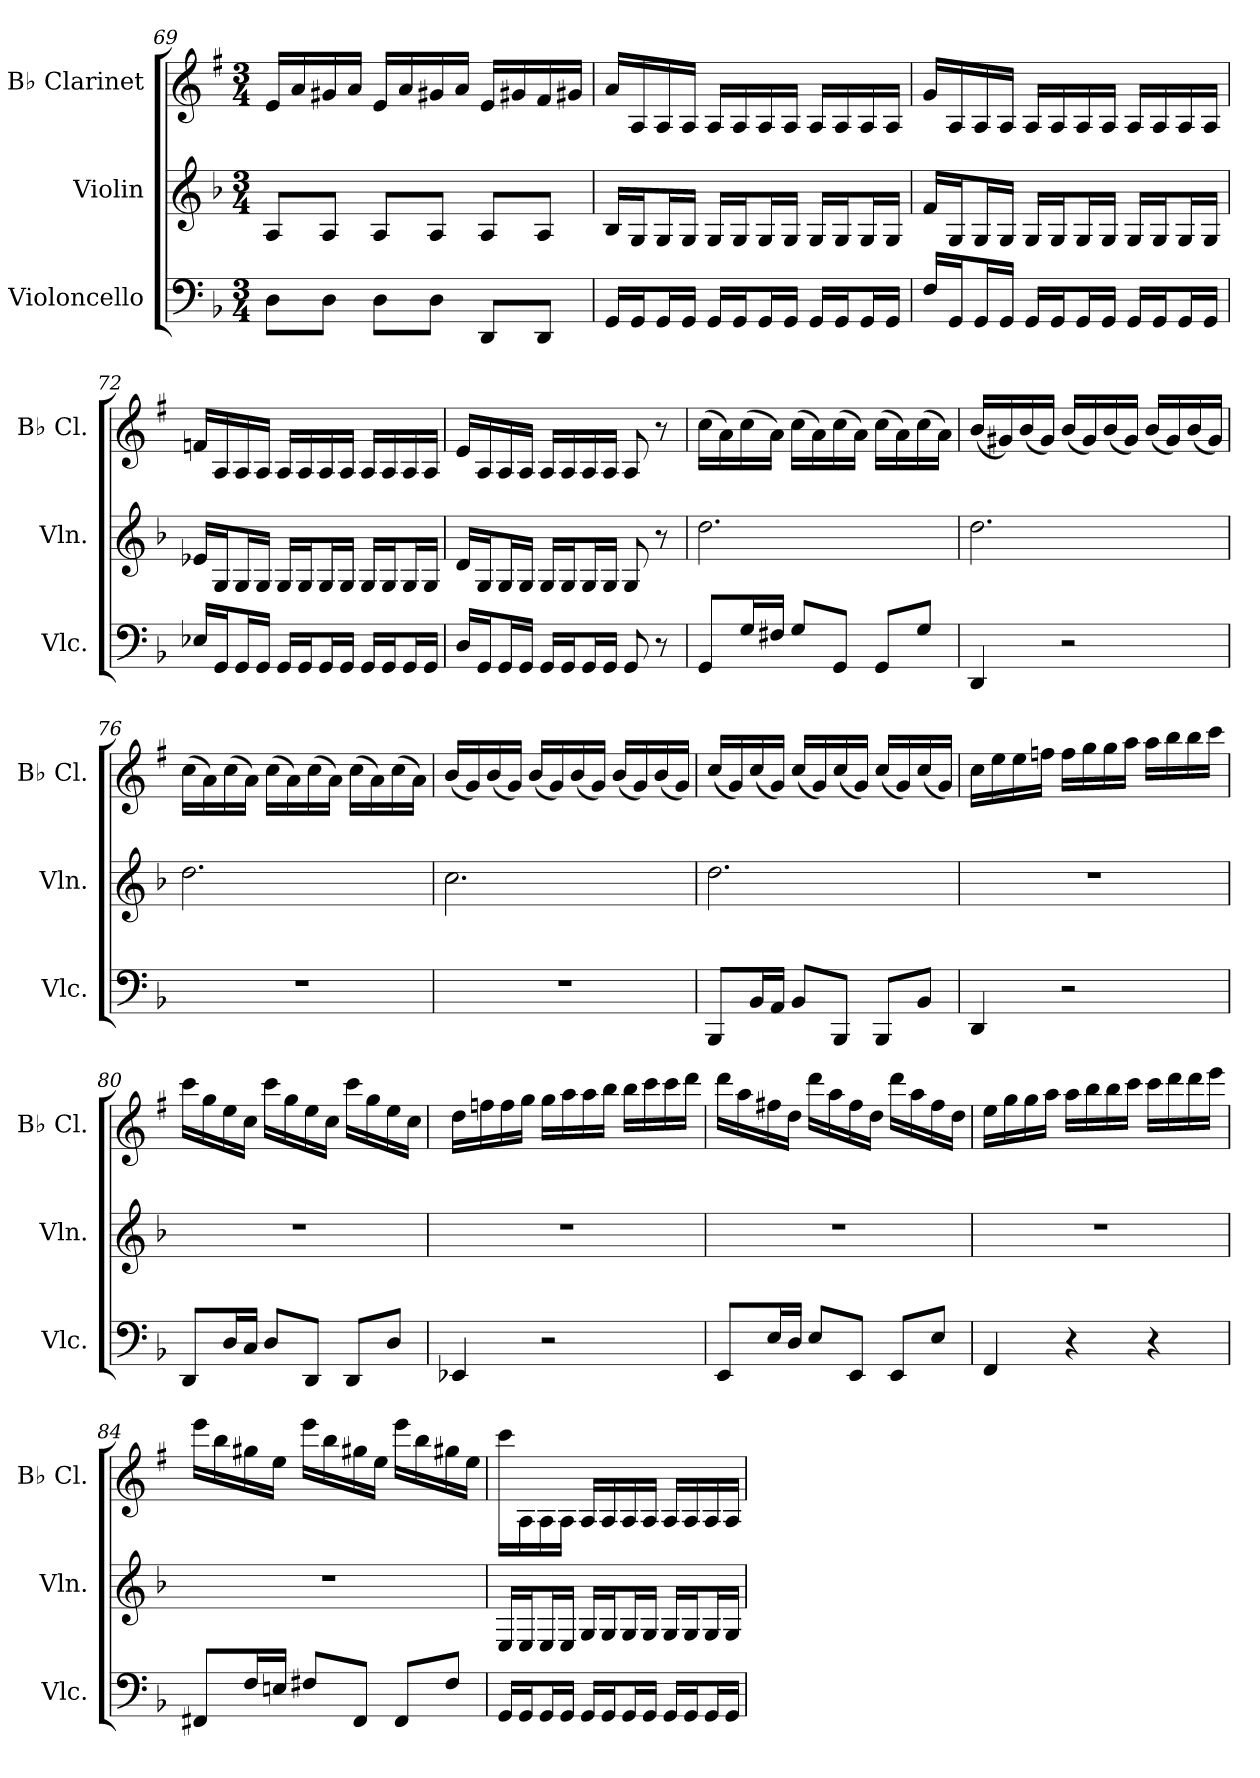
**kern	**kern	**kern
*part3	*part2	*part1
*staff3	*staff2	*staff1
*I"Violoncello	*I"Violin	*I"B♭ Clarinet
*I'Vlc.	*I'Vln.	*I'B♭ Cl.
*clefF4	*clefG2	*clefG2
*	*	*ITrd1c2
*k[b-]	*k[b-]	*k[b-]
*M3/4	*M3/4	*M3/4
=69	=69	=69
8D\L	8A/L	16d/LL
.	.	16g/
8D\J	8A/J	16f#X/
.	.	16g/JJ
8D\L	8A/L	16d/LL
.	.	16g/
8D\J	8A/J	16f#X/
.	.	16g/JJ
8DD/L	8A/L	16d/LL
.	.	16f#X/
8DD/J	8A/J	16e/
.	.	16f#X/JJ
!!LO:LB:g=z
=70	=70	=70
16GG/LL	16B-/LL	16g/LL
16GG/J	16G/J	16G/
16GG/L	16G/L	16G/
16GG/JJ	16G/JJ	16G/JJ
16GG/LL	16G/LL	16G/LL
16GG/J	16G/J	16G/
16GG/L	16G/L	16G/
16GG/JJ	16G/JJ	16G/JJ
16GG/LL	16G/LL	16G/LL
16GG/J	16G/J	16G/
16GG/L	16G/L	16G/
16GG/JJ	16G/JJ	16G/JJ
=71	=71	=71
16F/LL	16f/LL	16f/LL
16GG/J	16G/J	16G/
16GG/L	16G/L	16G/
16GG/JJ	16G/JJ	16G/JJ
16GG/LL	16G/LL	16G/LL
16GG/J	16G/J	16G/
16GG/L	16G/L	16G/
16GG/JJ	16G/JJ	16G/JJ
16GG/LL	16G/LL	16G/LL
16GG/J	16G/J	16G/
16GG/L	16G/L	16G/
16GG/JJ	16G/JJ	16G/JJ
!!LO:LB:g=z
=72	=72	=72
16E-X/LL	16e-X/LL	16e-X/LL
16GG/J	16G/J	16G/
16GG/L	16G/L	16G/
16GG/JJ	16G/JJ	16G/JJ
16GG/LL	16G/LL	16G/LL
16GG/J	16G/J	16G/
16GG/L	16G/L	16G/
16GG/JJ	16G/JJ	16G/JJ
16GG/LL	16G/LL	16G/LL
16GG/J	16G/J	16G/
16GG/L	16G/L	16G/
16GG/JJ	16G/JJ	16G/JJ
=73	=73	=73
16D/LL	16d/LL	16d/LL
16GG/J	16G/J	16G/
16GG/L	16G/L	16G/
16GG/JJ	16G/JJ	16G/JJ
16GG/LL	16G/LL	16G/LL
16GG/J	16G/J	16G/
16GG/L	16G/L	16G/
16GG/JJ	16G/JJ	16G/JJ
8GG/	8G/	8G/
8r	8r	8r
=74	=74	=74
8GG/L	2.dd\	(>16b-\LL
.	.	16g\)
16G/L	.	(>16b-\
16F#X/JJ	.	16g\JJ)
8G/L	.	(>16b-\LL
.	.	16g\)
8GG/J	.	(>16b-\
.	.	16g\JJ)
8GG/L	.	(>16b-\LL
.	.	16g\)
8G/J	.	(>16b-\
.	.	16g\JJ)
!!LO:LB:g=z
=75	=75	=75
4DD/	2.dd\	(<16a/LL
.	.	16f#X/)
.	.	(<16a/
.	.	16f#/JJ)
2r	.	(<16a/LL
.	.	16f#/)
.	.	(<16a/
.	.	16f#/JJ)
.	.	(<16a/LL
.	.	16f#/)
.	.	(<16a/
.	.	16f#/JJ)
=76	=76	=76
2.r	2.dd\	(>16b-\LL
.	.	16g\)
.	.	(>16b-\
.	.	16g\JJ)
.	.	(>16b-\LL
.	.	16g\)
.	.	(>16b-\
.	.	16g\JJ)
.	.	(>16b-\LL
.	.	16g\)
.	.	(>16b-\
.	.	16g\JJ)
=77	=77	=77
2.r	2.cc\	(<16a/LL
.	.	16f/)
.	.	(<16a/
.	.	16f/JJ)
.	.	(<16a/LL
.	.	16f/)
.	.	(<16a/
.	.	16f/JJ)
.	.	(<16a/LL
.	.	16f/)
.	.	(<16a/
.	.	16f/JJ)
!!LO:LB:g=z
=78	=78	=78
8BBB-/L	2.dd\	(<16b-/LL
.	.	16f/)
16BB-/L	.	(<16b-/
16AA/JJ	.	16f/JJ)
8BB-/L	.	(<16b-/LL
.	.	16f/)
8BBB-/J	.	(<16b-/
.	.	16f/JJ)
8BBB-/L	.	(<16b-/LL
.	.	16f/)
8BB-/J	.	(<16b-/
.	.	16f/JJ)
=79	=79	=79
4DD/	2.r	16b-\LL
.	.	16dd\
.	.	16dd\
.	.	16ee-X\JJ
2r	.	16ee-\LL
.	.	16ff\
.	.	16ff\
.	.	16gg\JJ
.	.	16gg\LL
.	.	16aa\
.	.	16aa\
.	.	16bb-\JJ
=80	=80	=80
8DD/L	2.r	16bb-\LL
.	.	16ff\
16D/L	.	16dd\
16C/JJ	.	16b-\JJ
8D/L	.	16bb-\LL
.	.	16ff\
8DD/J	.	16dd\
.	.	16b-\JJ
8DD/L	.	16bb-\LL
.	.	16ff\
8D/J	.	16dd\
.	.	16b-\JJ
!!LO:LB:g=z
=81	=81	=81
4EE-X/	2.r	16cc\LL
.	.	16ee-X\
.	.	16ee-\
.	.	16ff\JJ
2r	.	16ff\LL
.	.	16gg\
.	.	16gg\
.	.	16aa\JJ
.	.	16aa\LL
.	.	16bb-\
.	.	16bb-\
.	.	16ccc\JJ
=82	=82	=82
8EE/L	2.r	16ccc\LL
.	.	16gg\
16E/L	.	16een\
16D/JJ	.	16cc\JJ
8E/L	.	16ccc\LL
.	.	16gg\
8EE/J	.	16ee\
.	.	16cc\JJ
8EE/L	.	16ccc\LL
.	.	16gg\
8E/J	.	16ee\
.	.	16cc\JJ
=83	=83	=83
4FF/	2.r	16dd\LL
.	.	16ff\
.	.	16ff\
.	.	16gg\JJ
4r	.	16gg\LL
.	.	16aa\
.	.	16aa\
.	.	16bb-\JJ
4r	.	16bb-\LL
.	.	16ccc\
.	.	16ccc\
.	.	16ddd\JJ
!!LO:LB:g=z
=84	=84	=84
8FF#X/L	2.r	16ddd\LL
.	.	16aa\
16F/L	.	16ff#X\
16En/JJ	.	16dd\JJ
8F#X/L	.	16ddd\LL
.	.	16aa\
8FF#/J	.	16ff#X\
.	.	16dd\JJ
8FF#/L	.	16ddd\LL
.	.	16aa\
8F#/J	.	16ff#X\
.	.	16dd\JJ
=85	=85	=85
16GG/LL	16E/LL	16bb-\LL
16GG/J	16E/J	16G\
16GG/L	16E/L	16G\
16GG/JJ	16E/JJ	16G\JJ
16GG/LL	16G/LL	16G/LL
16GG/J	16G/J	16G/
16GG/L	16G/L	16G/
16GG/JJ	16G/JJ	16G/JJ
16GG/LL	16G/LL	16G/LL
16GG/J	16G/J	16G/
16GG/L	16G/L	16G/
16GG/JJ	16G/JJ	16G/JJ
=	=	=
*-	*-	*-
